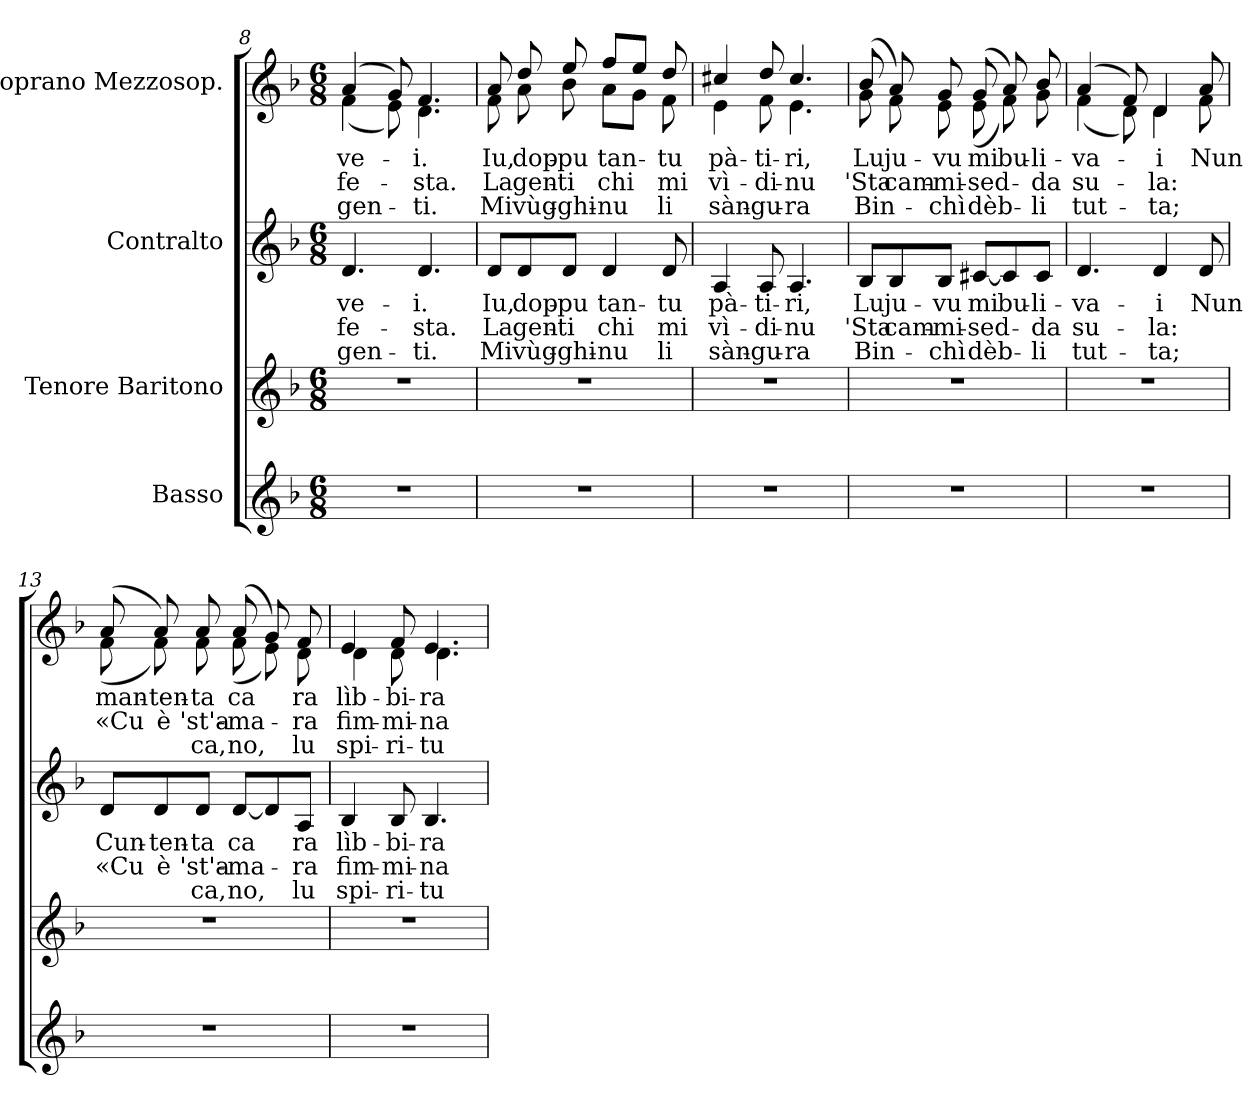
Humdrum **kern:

**kern	**kern	**kern	**text	**text	**text	**kern	**text	**text	**text
*part4	*part3	*part2	*part2	*part2	*part2	*part1	*part1	*part1	*part1
*staff4	*staff3	*staff2	*staff2	*staff2	*staff2	*staff1	*staff1	*staff1	*staff1
*I"Basso	*I"Tenore Baritono	*I"Contralto	*	*	*	*I"Soprano Mezzosop.	*	*	*
*clefG2	*clefG2	*clefG2	*	*	*	*clefG2	*	*	*
*k[b-]	*k[b-]	*k[b-]	*	*	*	*k[b-]	*	*	*
*F:	*F:	*F:	*	*	*	*F:	*	*	*
*M6/8	*M6/8	*M6/8	*	*	*	*M6/8	*	*	*
=8	=8	=8	=8	=8	=8	=8	=8	=8	=8
!	!	!	!LO:LY:a	!LO:LY:a	!LO:LY:a	!	!LO:LY:b	!LO:LY:b	!LO:LY:b
*	*	*	*	*	*	*^	*	*	*
2.r	2.r	4.d/	-ve-	fe-	gen-	(4a/	(<4f\	-ve-	fe-	gen-
.	.	.	.	.	.	8g/)	8e\)	.	.	.
!	!	!	!LO:LY:a	!LO:LY:a	!LO:LY:a	!	!	!LO:LY:b	!LO:LY:b	!LO:LY:b
.	.	4.d/	-i.	-sta.	-ti.	4.f/	4.d\	-i.	-sta.	-ti.
=9	=9	=9	=9	=9	=9	=9	=9	=9	=9	=9
!	!	!	!LO:LY:a	!LO:LY:a	!LO:LY:a	!	!	!LO:LY:b	!LO:LY:b	!LO:LY:b
2.r	2.r	8d/L	Iu,	La	Mi	8a/	8f\	Iu,	La	Mi
!	!	!	!LO:LY:a	!LO:LY:a	!LO:LY:a	!	!	!LO:LY:b	!LO:LY:b	!LO:LY:b
.	.	8d/	dop-	gen-	vùg-	8dd/	8a\	dop-	gen-	vùg-
!	!	!	!LO:LY:a	!LO:LY:a	!LO:LY:a	!	!	!LO:LY:b	!LO:LY:b	!LO:LY:b
.	.	8d/J	-pu	-ti	-ghi-	8ee/	8b-\	-pu	-ti	-ghi-
!	!	!	!LO:LY:a	!LO:LY:a	!LO:LY:a	!	!	!LO:LY:b	!LO:LY:b	!LO:LY:b
.	.	4d/	tan-	chi	-nu	8ff/L	8a\L	tan-	chi	-nu
.	.	.	.	.	.	8ee/J	8g\J	.	.	.
!	!	!	!LO:LY:a	!LO:LY:a	!LO:LY:a	!	!	!LO:LY:b	!LO:LY:b	!LO:LY:b
.	.	8d/	-tu	mi	li	8dd/	8f\	-tu	mi	li
!!LO:LB:g=z	!!
=10	=10	=10	=10	=10	=10	=10	=10	=10	=10	=10
!	!	!	!LO:LY:a	!LO:LY:a	!LO:LY:a	!	!	!LO:LY:b	!LO:LY:b	!LO:LY:b
2.r	2.r	4A/	pà-	vì-	sàn-	4cc#X/	4e\	pà-	vì-	sàn-
!	!	!	!LO:LY:a	!LO:LY:a	!LO:LY:a	!	!	!LO:LY:b	!LO:LY:b	!LO:LY:b
.	.	8A/	-ti-	-di-	-gu-	8dd/	8f\	-ti-	-di-	-gu-
!	!	!	!LO:LY:a	!LO:LY:a	!LO:LY:a	!	!	!LO:LY:b	!LO:LY:b	!LO:LY:b
.	.	4.A/	-ri,	-nu	-ra	4.cc#/	4.e\	-ri,	-nu	-ra
=11	=11	=11	=11	=11	=11	=11	=11	=11	=11	=11
!	!	!	!LO:LY:a	!LO:LY:a	!LO:LY:a	!	!	!LO:LY:b	!LO:LY:b	!LO:LY:b
2.r	2.r	8B-/L	Lu	'Sta	Bin-	(8b-/	8g\	Lu	'Sta	Bin-
!	!	!	!LO:LY:a	!LO:LY:a	!	!	!	!LO:LY:b	!LO:LY:b	!
.	.	8B-/	ju-	cam-	.	8a/)	8f\	ju-	cam-	.
!	!	!	!LO:LY:a	!LO:LY:a	!LO:LY:a	!	!	!LO:LY:b	!LO:LY:b	!LO:LY:b
.	.	8B-/J	-vu	-mi-	-chì	8g/	8e\	-vu	-mi-	-chì
!	!	!	!LO:LY:a	!LO:LY:a	!LO:LY:a	!	!	!LO:LY:b	!LO:LY:b	!LO:LY:b
.	.	[<8c#X/L	mi	-sed-	dèb-	(8g/	(<8e\	mi	-sed-	dèb-
!	!	!	!LO:LY:a	!	!	!	!	!LO:LY:b	!	!
.	.	8c#/]	bu-	.	.	8a/)	8f\)	bu-	.	.
!	!	!	!LO:LY:a	!LO:LY:a	!LO:LY:a	!	!	!LO:LY:b	!LO:LY:b	!LO:LY:b
.	.	8c#/J	-li-	-da	-li	8b-/	8g\	-li-	-da	-li
=12	=12	=12	=12	=12	=12	=12	=12	=12	=12	=12
!	!	!	!LO:LY:a	!LO:LY:a	!LO:LY:a	!	!	!LO:LY:b	!LO:LY:b	!LO:LY:b
2.r	2.r	4.d/	-va-	su-	tut-	(4a/	(<4f\	-va-	su-	tut-
.	.	.	.	.	.	8f/)	8d\)	.	.	.
!	!	!	!LO:LY:a:rj	!LO:LY:a:rj	!LO:LY:a:rj	!	!	!LO:LY:b:rj	!LO:LY:b:rj	!LO:LY:b:rj
.	.	4d/	-i	-la:	-ta;	4d/	4d\	-i	-la:	-ta;
!	!	!	!LO:LY:a	!	!	!	!	!LO:LY:b	!	!
.	.	8d/	Nun	.	.	8a/	8f\	Nun	.	.
=13	=13	=13	=13	=13	=13	=13	=13	=13	=13	=13
!	!	!	!LO:LY:a	!LO:LY:a	!	!	!	!LO:LY:b	!LO:LY:b	!
!	!	!	!	!	!	!	!	!LO:LY:b	!	!
2.r	2.r	8d/L	Cun-	«Cu	.	(8a/	(<8f\	man-	«Cu	.
!	!	!	!LO:LY:a	!LO:LY:a	!	!	!	!LO:LY:b	!LO:LY:b	!
.	.	8d/	-ten-	è	.	8a/)	8f\)	-ten-	è	.
!	!	!	!LO:LY:a	!LO:LY:a	!LO:LY:a	!	!	!LO:LY:b	!LO:LY:b	!LO:LY:b
.	.	8d/J	-ta	'st'a-	ca,	8a/	8f\	-ta	'st'a-	ca,
!	!	!	!LO:LY:a	!LO:LY:a	!LO:LY:a	!	!	!LO:LY:b	!LO:LY:b	!LO:LY:b
.	.	[<8d/L	ca	-ma-	no,	(8a/	(<8f\	ca	-ma-	no,
.	.	8d/]	.	.	.	8g/)	8e\)	.	.	.
!	!	!	!LO:LY:a	!LO:LY:a	!LO:LY:a	!	!	!LO:LY:b	!LO:LY:b	!LO:LY:b
.	.	8A/J	-ra	-ra	lu	8f/	8d\	-ra	-ra	lu
=14	=14	=14	=14	=14	=14	=14	=14	=14	=14	=14
!	!	!	!LO:LY:a	!LO:LY:a	!LO:LY:a	!	!	!LO:LY:b	!LO:LY:b	!LO:LY:b
2.r	2.r	4B-/	lìb-	fim-	spi-	4e/	4d\	-lìb-	fim-	spi-
!	!	!	!LO:LY:a	!LO:LY:a	!LO:LY:a	!	!	!LO:LY:b	!LO:LY:b	!LO:LY:b
.	.	8B-/	-bi-	-mi-	-ri-	8f/	8d\	-bi-	-mi-	-ri-
!	!	!	!LO:LY:a	!LO:LY:a	!LO:LY:a	!	!	!LO:LY:b	!LO:LY:b	!LO:LY:b
.	.	4.B-/	-ra	-na	-tu	4.e/	4.d\	-ra	-na	-tu
*	*	*	*	*	*	*v	*v	*	*	*
=	=	=	=	=	=	=	=	=	=
*-	*-	*-	*-	*-	*-	*-	*-	*-	*-
